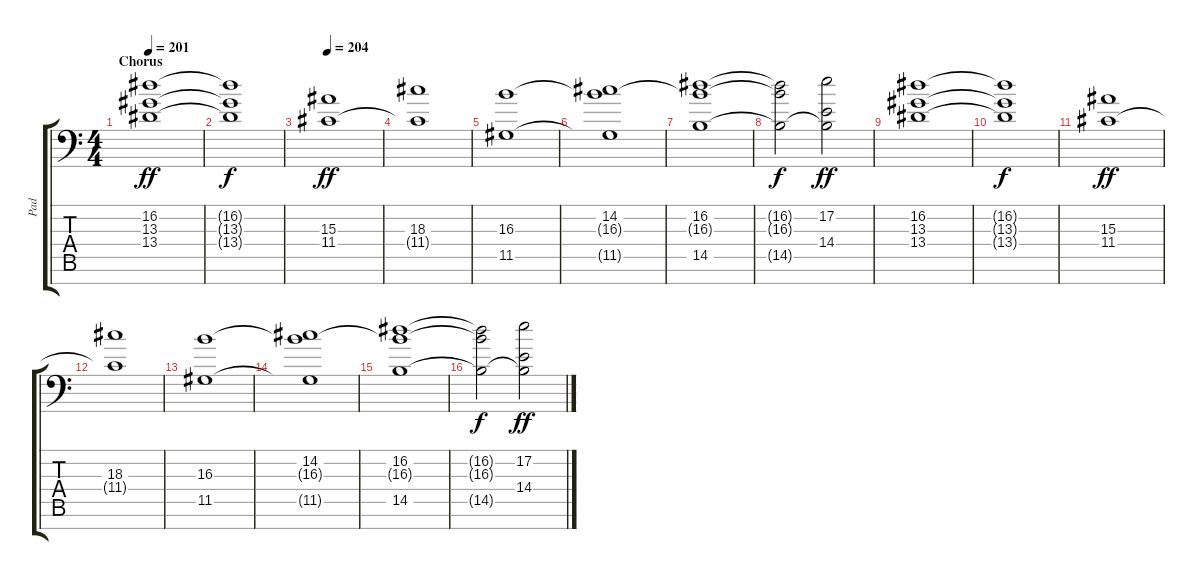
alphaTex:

\track ("Pad" "Pad") {instrument pad8sweep}
\staff {score tabs}
\tuning (C8 B3 G3 D3 A2 E2 C-1) {hide}
\ts (4 4)
\section ("" "Chorus")
\tempo 201
\clef f4
\ks c
(16.2 13.3 13.4).1{dy ff} |
(16.2{t} 13.3{t} 13.4{t}).1{dy f} |
\tempo 204
(15.3 11.4).1{dy ff} |
(18.3 11.4{t}).1 |
(16.3 11.5).1 |
(14.2 16.3{t} 11.5{t}).1 |
(16.2 16.3{t} 14.5).1 |
(16.2{t} 16.3{t} 14.5{t}).2{dy f} (17.2 14.4 14.5{t}).2{dy ff} |
(16.2 13.3 13.4).1 |
(16.2{t} 13.3{t} 13.4{t}).1{dy f} |
(15.3 11.4).1{dy ff} |
(18.3 11.4{t}).1 |
(16.3 11.5).1 |
(14.2 16.3{t} 11.5{t}).1 |
(16.2 16.3{t} 14.5).1 |
(16.2{t} 16.3{t} 14.5{t}).2{dy f} (17.2 14.4 14.5{t}).2{dy ff}
